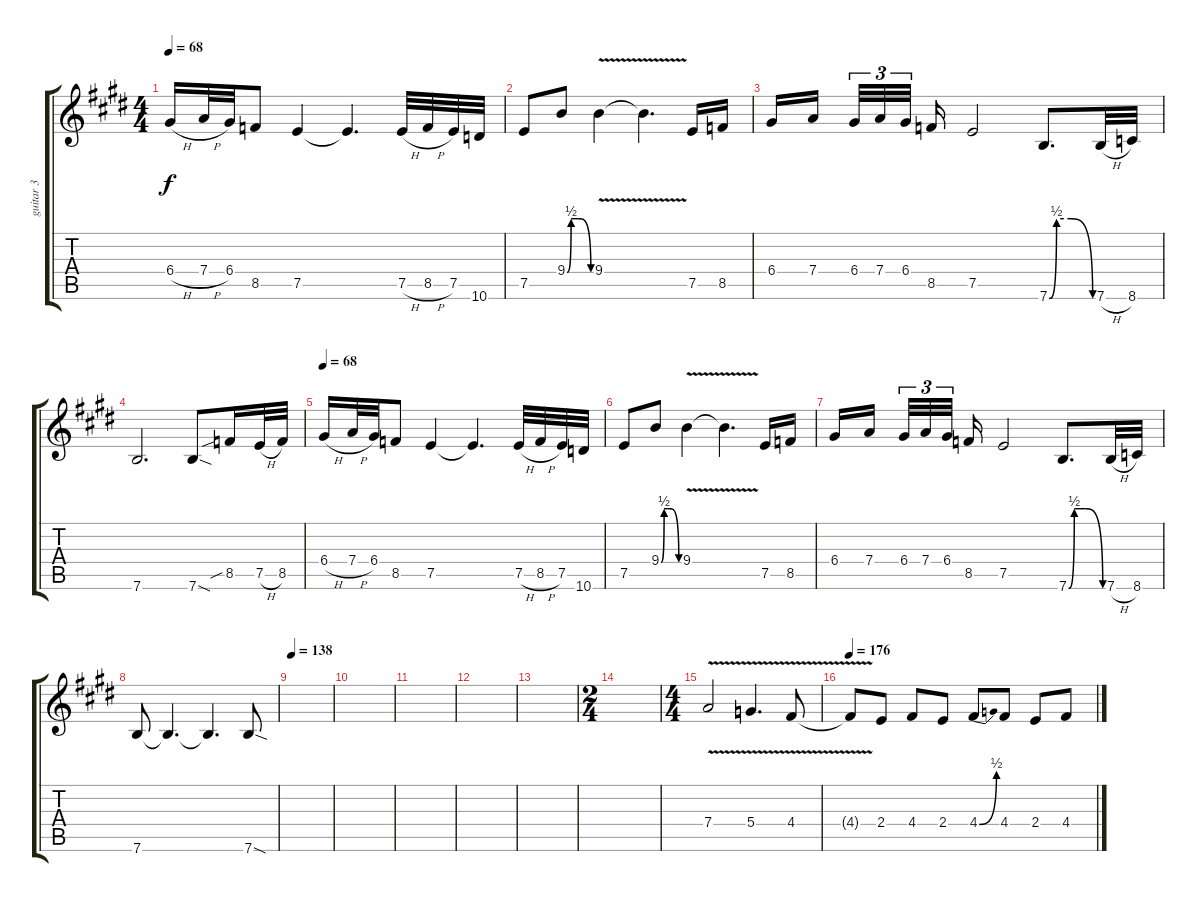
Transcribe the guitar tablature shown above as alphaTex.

\track ("guitar 3" "guitar 3") {instrument overdrivenguitar}
\staff {score tabs}
\tuning (E4 B3 G3 D3 A2 E2) {hide}
\ts (4 4)
\tempo 68
\clef g2
\ks c#minor
6.4{h}.16{dy f} 7.4{h}.32 6.4.32 8.5.8 7.5.4 7.5{t}.4{d} 7.5{h}.32 8.5{h}.32 7.5.32 10.6.32 |
7.5.8 9.4{be (custom 0 0 10 2 20 2 30 2 60 0)}.8 9.4{v}.4 9.4{t}.4{d} 7.5.16 8.5.16 |
6.4.16 7.4.16{beam splitsecondary} 6.4.32{tu (3 2)} 7.4.32{tu (3 2)} 6.4.32{tu (3 2) beam splitsecondary} 8.5.16 7.5.2 7.6{be (custom 0 0 10 2 20 2 30 2 60 0)}.8{d} 7.6{h}.32 8.6.32 |
7.6.2{d} 7.6{sod}.8 8.5{sib}.16 7.5{h}.32 8.5.32 |
\tempo 68
6.4{h}.16 7.4{h}.32 6.4.32 8.5.8 7.5.4 7.5{t}.4{d} 7.5{h}.32 8.5{h}.32 7.5.32 10.6.32 |
7.5.8 9.4{be (custom 0 0 10 2 20 2 30 2 60 0)}.8 9.4{v}.4 9.4{t}.4{d} 7.5.16 8.5.16 |
6.4.16 7.4.16{beam splitsecondary} 6.4.32{tu (3 2)} 7.4.32{tu (3 2)} 6.4.32{tu (3 2) beam splitsecondary} 8.5.16 7.5.2 7.6{be (custom 0 0 10 2 20 2 30 2 60 0)}.8{d} 7.6{h}.32 8.6.32 |
7.6.8 7.6{t}.4{d} 7.6{t}.4{d} 7.6{sod}.8 |
\tempo 138
|
|
|
|
|
\ts (2 4)
|
\ts (4 4)
7.4{v}.2 5.4{v}.4{d} 4.4{v}.8 |
\tempo 176
4.4{t}.8 2.4.8 4.4.8 2.4.8 4.4{be (bend 0 0 60 2)}.8 4.4.8 2.4.8 4.4.8
